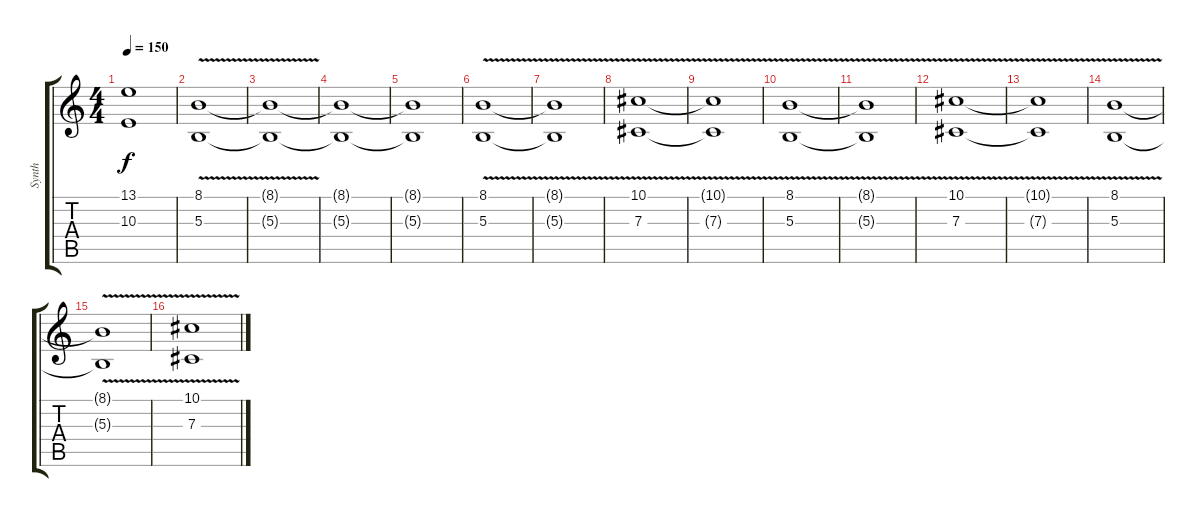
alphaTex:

\track ("Synth" "Synth") {instrument lead1square}
\staff {score tabs}
\tuning (Eb4 Bb3 Gb3 Db3 Ab2 Eb2) {hide}
\ts (4 4)
\tempo 150
\clef g2
\ks c
(13.1{t} 10.3{t}).1{dy f} |
(8.1{v} 5.3{v}).1 |
(8.1{t} 5.3{t}).1 |
(8.1{t} 5.3{t}).1 |
(8.1{t} 5.3{t}).1 |
(8.1{v} 5.3{v}).1 |
(8.1{t} 5.3{t}).1 |
(10.1{v} 7.3{v}).1 |
(10.1{t} 7.3{t}).1 |
(8.1{v} 5.3{v}).1 |
(8.1{t} 5.3{t}).1 |
(10.1{v} 7.3{v}).1 |
(10.1{t} 7.3{t}).1 |
(8.1{v} 5.3{v}).1 |
(8.1{t} 5.3{t}).1 |
(10.1{v} 7.3{v}).1
